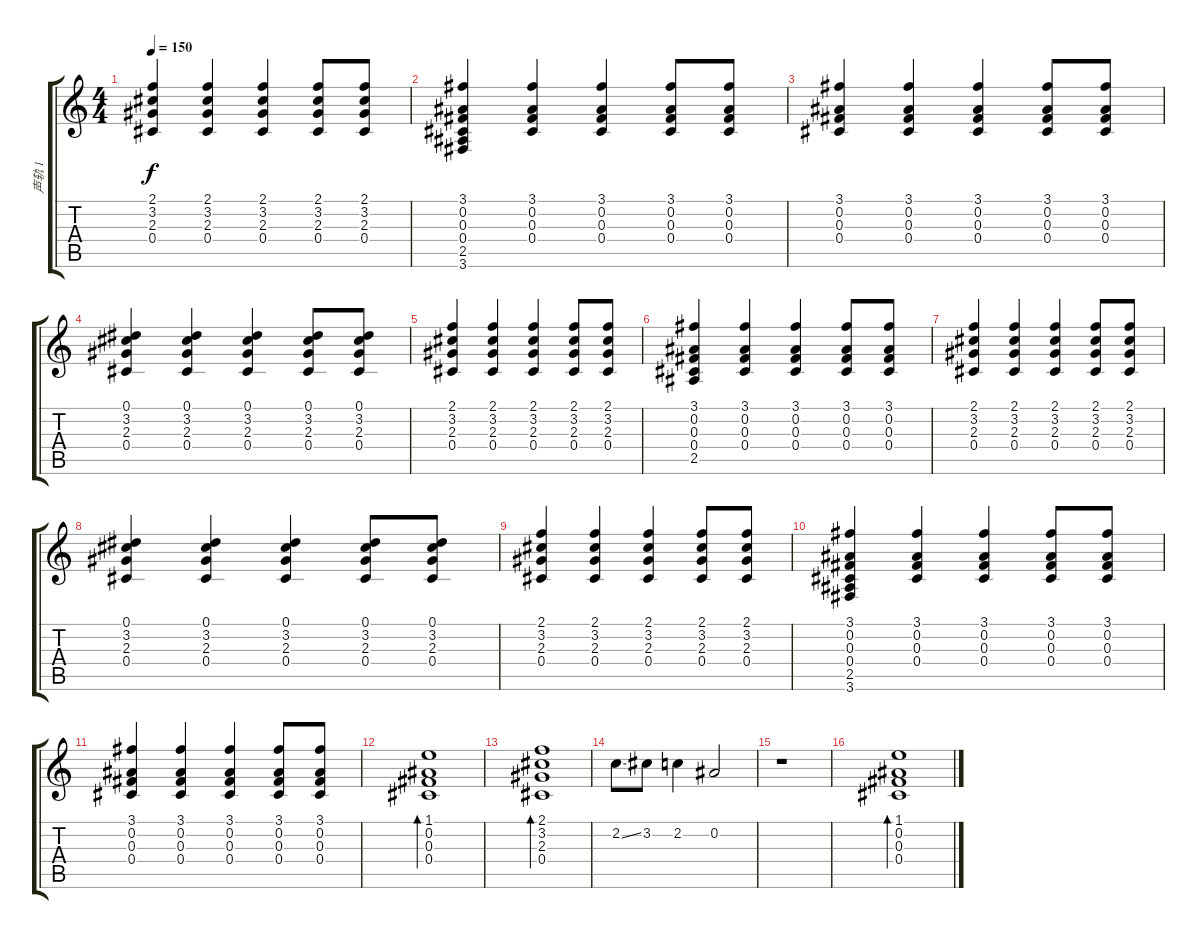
\track ("声轨 1" "声轨 1") {instrument acousticguitarsteel}
\staff {score tabs}
\tuning (Eb4 Bb3 Gb3 Db3 Ab2 Eb2) {hide}
\ts (4 4)
\tempo 150
\clef g2
\ks c
(2.1 3.2 2.3 0.4).4{dy f} (2.1 3.2 2.3 0.4).4 (2.1 3.2 2.3 0.4).4 (2.1 3.2 2.3 0.4).8 (2.1 3.2 2.3 0.4).8 |
(3.1 0.2 0.3 0.4 2.5 3.6).4 (3.1 0.2 0.3 0.4).4 (3.1 0.2 0.3 0.4).4 (3.1 0.2 0.3 0.4).8 (3.1 0.2 0.3 0.4).8 |
(3.1 0.2 0.3 0.4).4 (3.1 0.2 0.3 0.4).4 (3.1 0.2 0.3 0.4).4 (3.1 0.2 0.3 0.4).8 (3.1 0.2 0.3 0.4).8 |
(0.1 3.2 2.3 0.4).4 (0.1 3.2 2.3 0.4).4 (0.1 3.2 2.3 0.4).4 (0.1 3.2 2.3 0.4).8 (0.1 3.2 2.3 0.4).8 |
(2.1 3.2 2.3 0.4).4 (2.1 3.2 2.3 0.4).4 (2.1 3.2 2.3 0.4).4 (2.1 3.2 2.3 0.4).8 (2.1 3.2 2.3 0.4).8 |
(3.1 0.2 0.3 0.4 2.5).4 (3.1 0.2 0.3 0.4).4 (3.1 0.2 0.3 0.4).4 (3.1 0.2 0.3 0.4).8 (3.1 0.2 0.3 0.4).8 |
(2.1 3.2 2.3 0.4).4 (2.1 3.2 2.3 0.4).4 (2.1 3.2 2.3 0.4).4 (2.1 3.2 2.3 0.4).8 (2.1 3.2 2.3 0.4).8 |
(0.1 3.2 2.3 0.4).4 (0.1 3.2 2.3 0.4).4 (0.1 3.2 2.3 0.4).4 (0.1 3.2 2.3 0.4).8 (0.1 3.2 2.3 0.4).8 |
(2.1 3.2 2.3 0.4).4 (2.1 3.2 2.3 0.4).4 (2.1 3.2 2.3 0.4).4 (2.1 3.2 2.3 0.4).8 (2.1 3.2 2.3 0.4).8 |
(3.1 0.2 0.3 0.4 2.5 3.6).4 (3.1 0.2 0.3 0.4).4 (3.1 0.2 0.3 0.4).4 (3.1 0.2 0.3 0.4).8 (3.1 0.2 0.3 0.4).8 |
(3.1 0.2 0.3 0.4).4 (3.1 0.2 0.3 0.4).4 (3.1 0.2 0.3 0.4).4 (3.1 0.2 0.3 0.4).8 (3.1 0.2 0.3 0.4).8 |
(1.1 0.2 0.3 0.4).1{bd 480} |
(2.1 3.2 2.3 0.4).1{bd 480} |
2.2{ss}.8 3.2.8 2.2.4 0.2.2 |
r.1 |
(1.1 0.2 0.3 0.4).1{bd 480}
